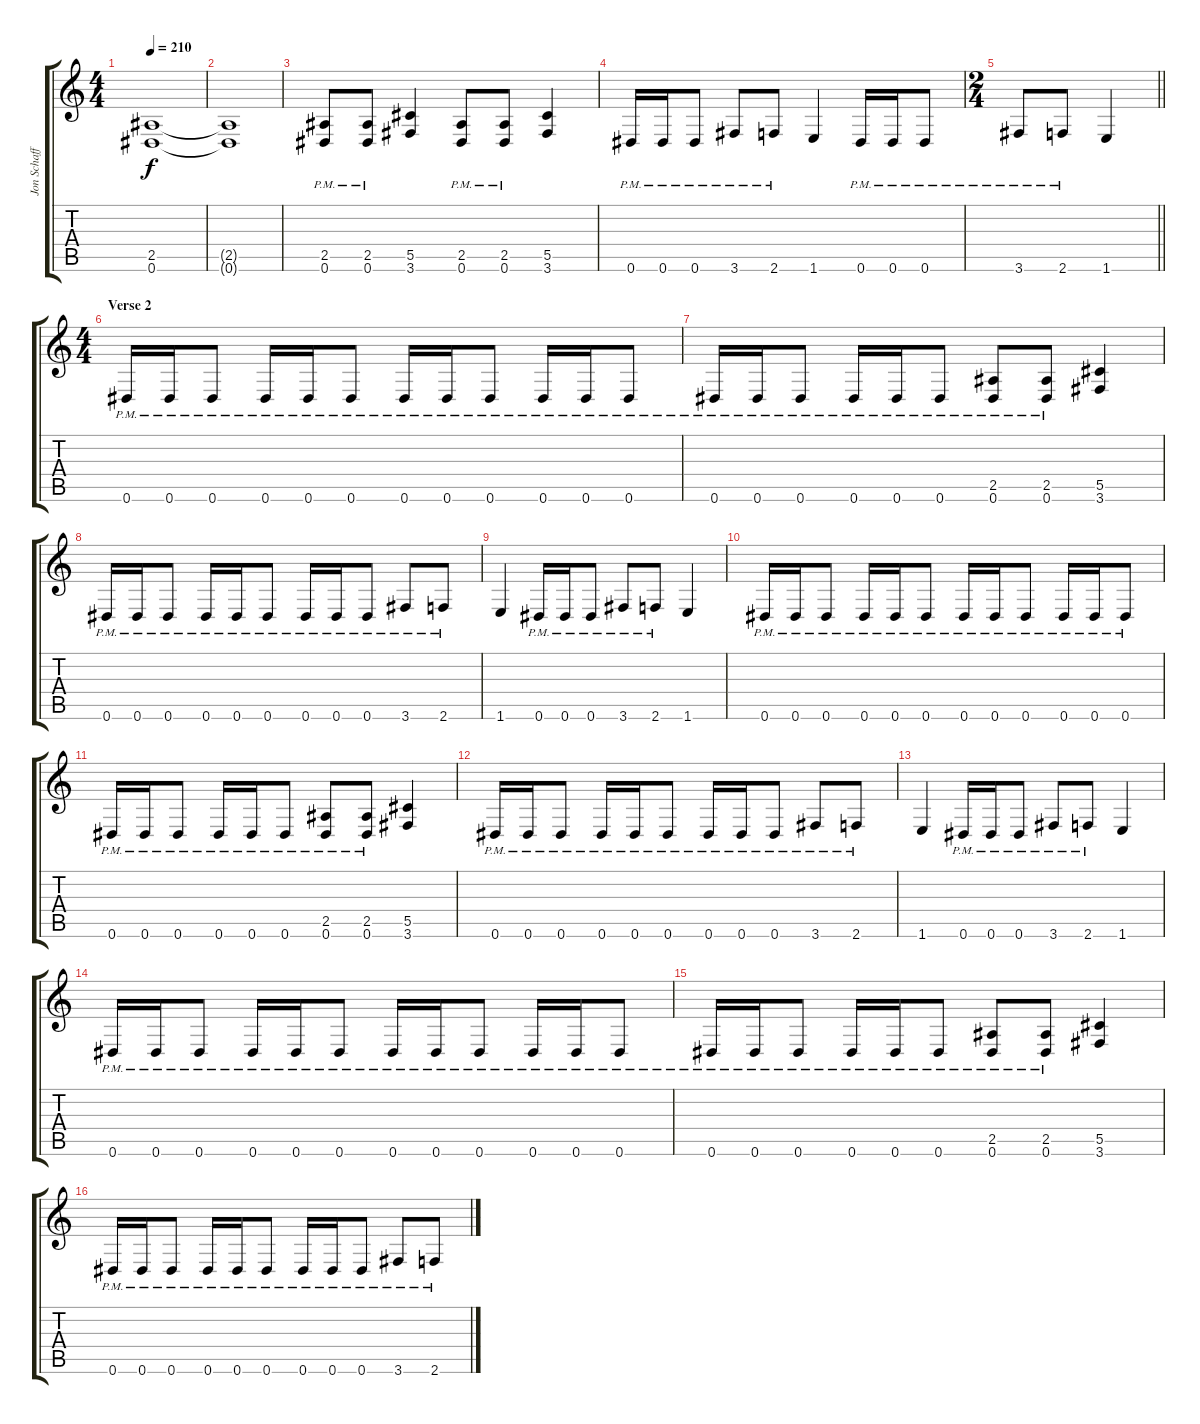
\track ("Jon Schaffer" "Jon Schaff") {instrument distortionguitar}
\staff {score tabs}
\tuning (Eb4 Bb3 Gb3 Db3 Ab2 Eb2) {hide}
\ts (4 4)
\tempo 210
\clef g2
\ks c
(2.5{t} 0.6{t}).1{dy f} |
(2.5{t} 0.6{t}).1 |
(2.5{pm} 0.6{pm}).8 (2.5{pm} 0.6{pm}).8 (5.5 3.6).4 (2.5{pm} 0.6{pm}).8 (2.5{pm} 0.6{pm}).8 (5.5 3.6).4 |
0.6{pm}.16 0.6{pm}.16 0.6{pm}.8 3.6{pm}.8 2.6{pm}.8 1.6.4 0.6{pm}.16 0.6{pm}.16 0.6{pm}.8 |
\ts (2 4)
\barLineRight lightlight
3.6{pm}.8 2.6{pm}.8 1.6.4 |
\ts (4 4)
\section ("" "Verse 2")
0.6{pm}.16 0.6{pm}.16 0.6{pm}.8 0.6{pm}.16 0.6{pm}.16 0.6{pm}.8 0.6{pm}.16 0.6{pm}.16 0.6{pm}.8 0.6{pm}.16 0.6{pm}.16 0.6{pm}.8 |
0.6{pm}.16 0.6{pm}.16 0.6{pm}.8 0.6{pm}.16 0.6{pm}.16 0.6{pm}.8 (2.5{pm} 0.6{pm}).8 (2.5{pm} 0.6{pm}).8 (5.5 3.6).4 |
0.6{pm}.16 0.6{pm}.16 0.6{pm}.8 0.6{pm}.16 0.6{pm}.16 0.6{pm}.8 0.6{pm}.16 0.6{pm}.16 0.6{pm}.8 3.6{pm}.8 2.6{pm}.8 |
1.6.4 0.6{pm}.16 0.6{pm}.16 0.6{pm}.8 3.6{pm}.8 2.6{pm}.8 1.6.4 |
0.6{pm}.16 0.6{pm}.16 0.6{pm}.8 0.6{pm}.16 0.6{pm}.16 0.6{pm}.8 0.6{pm}.16 0.6{pm}.16 0.6{pm}.8 0.6{pm}.16 0.6{pm}.16 0.6{pm}.8 |
0.6{pm}.16 0.6{pm}.16 0.6{pm}.8 0.6{pm}.16 0.6{pm}.16 0.6{pm}.8 (2.5{pm} 0.6{pm}).8 (2.5{pm} 0.6{pm}).8 (5.5 3.6).4 |
0.6{pm}.16 0.6{pm}.16 0.6{pm}.8 0.6{pm}.16 0.6{pm}.16 0.6{pm}.8 0.6{pm}.16 0.6{pm}.16 0.6{pm}.8 3.6{pm}.8 2.6{pm}.8 |
1.6.4 0.6{pm}.16 0.6{pm}.16 0.6{pm}.8 3.6{pm}.8 2.6{pm}.8 1.6.4 |
0.6{pm}.16 0.6{pm}.16 0.6{pm}.8 0.6{pm}.16 0.6{pm}.16 0.6{pm}.8 0.6{pm}.16 0.6{pm}.16 0.6{pm}.8 0.6{pm}.16 0.6{pm}.16 0.6{pm}.8 |
0.6{pm}.16 0.6{pm}.16 0.6{pm}.8 0.6{pm}.16 0.6{pm}.16 0.6{pm}.8 (2.5{pm} 0.6{pm}).8 (2.5{pm} 0.6{pm}).8 (5.5 3.6).4 |
0.6{pm}.16 0.6{pm}.16 0.6{pm}.8 0.6{pm}.16 0.6{pm}.16 0.6{pm}.8 0.6{pm}.16 0.6{pm}.16 0.6{pm}.8 3.6{pm}.8 2.6{pm}.8
